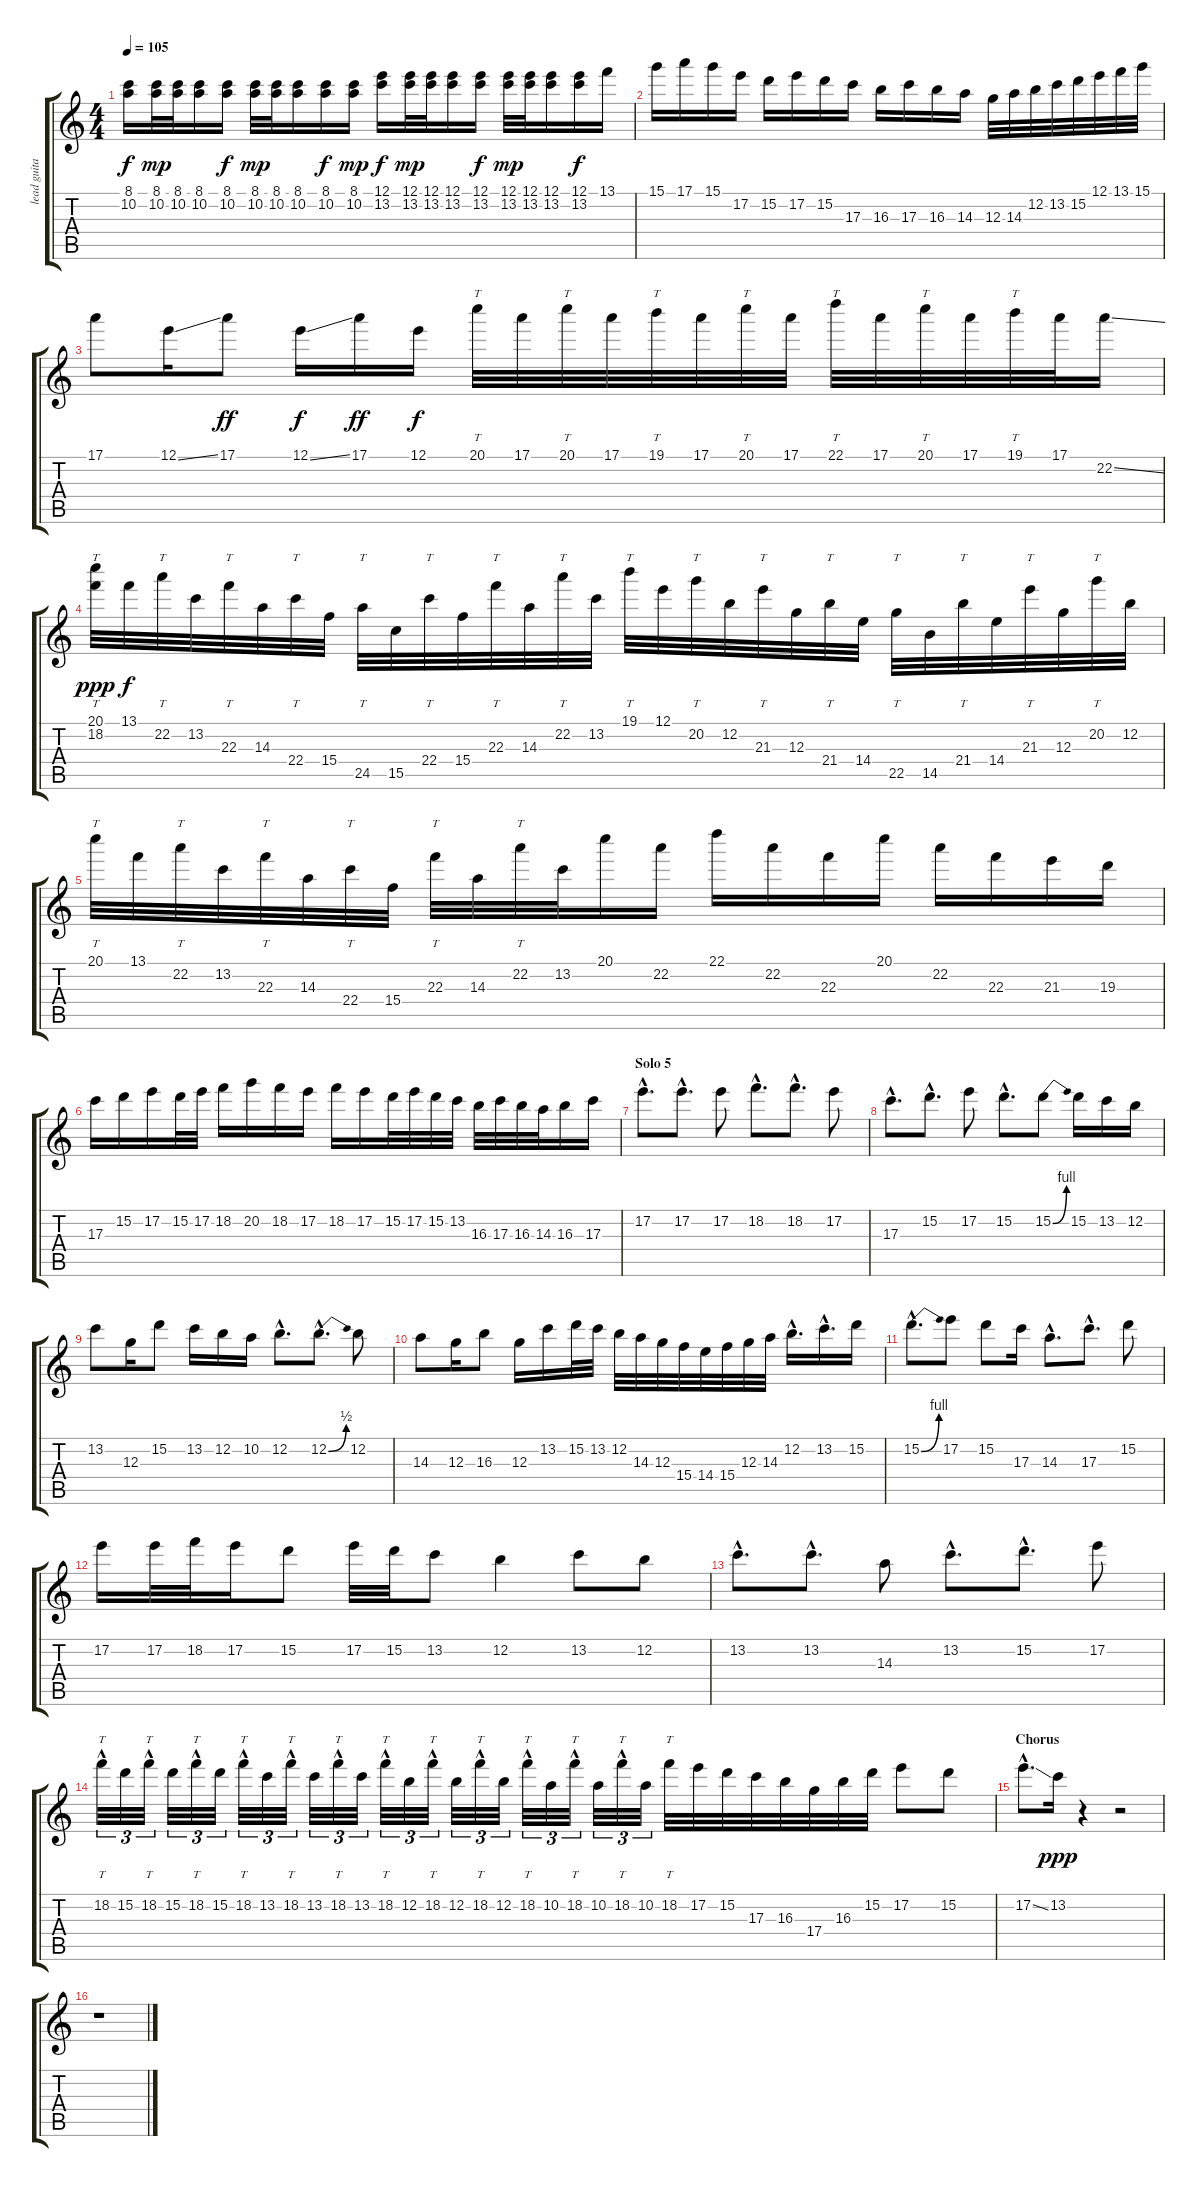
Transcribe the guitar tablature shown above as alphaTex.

\track ("lead guitar 2" "lead guita") {instrument distortionguitar}
\staff {score tabs}
\tuning (E4 B3 G3 D3 A2 E2) {hide}
\ts (4 4)
\tempo 105
\clef g2
\ks c
(8.1 10.2).16{dy f} (8.1 10.2).32{dy mp} (8.1 10.2).32 (8.1 10.2).16 (8.1 10.2).16{dy f} (8.1 10.2).32{dy mp} (8.1 10.2).32 (8.1 10.2).16 (8.1 10.2).16{dy f} (8.1 10.2).16{dy mp} (12.1 13.2).16{dy f} (12.1 13.2).32{dy mp} (12.1 13.2).32 (12.1 13.2).16 (12.1 13.2).16{dy f} (12.1 13.2).32{dy mp} (12.1 13.2).32 (12.1 13.2).16 (12.1 13.2).16{dy f} 13.1.16 |
15.1.16 17.1.16 15.1.16 17.2.16 15.2.16 17.2.16 15.2.16 17.3.16 16.3.16 17.3.16 16.3.16 14.3.16 12.3.32 14.3.32 12.2.32 13.2.32 15.2.32 12.1.32 13.1.32 15.1.32 |
17.1.8 12.1{ss}.16 17.1.8{dy ff} 12.1{ss}.16{dy f} 17.1.16{dy ff} 12.1.16{dy f} 20.1.32{tt} 17.1.32 20.1.32{tt} 17.1.32 19.1.32{tt} 17.1.32 20.1.32{tt} 17.1.32 22.1.32{tt} 17.1.32 20.1.32{tt} 17.1.32 19.1.32{tt} 17.1.32 22.2{ss}.16 |
(20.1 18.2).32{tt dy ppp} 13.1.32{dy f} 22.2.32{tt} 13.2.32 22.3.32{tt} 14.3.32 22.4.32{tt} 15.4.32 24.5.32{tt} 15.5.32 22.4.32{tt} 15.4.32 22.3.32{tt} 14.3.32 22.2.32{tt} 13.2.32 19.1.32{tt} 12.1.32 20.2.32{tt} 12.2.32 21.3.32{tt} 12.3.32 21.4.32{tt} 14.4.32 22.5.32{tt} 14.5.32 21.4.32{tt} 14.4.32 21.3.32{tt} 12.3.32 20.2.32{tt} 12.2.32 |
20.1.32{tt} 13.1.32 22.2.32{tt} 13.2.32 22.3.32{tt} 14.3.32 22.4.32{tt} 15.4.32 22.3.32{tt} 14.3.32 22.2.32{tt} 13.2.32 20.1.16 22.2.16 22.1.16 22.2.16 22.3.16 20.1.16 22.2.16 22.3.16 21.3.16 19.3.16 |
17.3.16 15.2.16 17.2.16 15.2.32 17.2.32 18.2.16 20.2.16 18.2.16 17.2.16 18.2.16 17.2.16 15.2.32 17.2.32 15.2.32 13.2.32 16.3.32 17.3.32 16.3.32 14.3.32 16.3.16 17.3.16 |
\section ("" "Solo 5")
17.2{hac}.8{d volume 15 balance 10} 17.2{hac}.8{d} 17.2.8 18.2{hac}.8{d} 18.2{hac}.8{d} 17.2.8 |
17.3{hac}.8{d} 15.2{hac}.8{d} 17.2.8 15.2{hac}.8{d} 15.2{be (bend 0 0 60 4)}.8 15.2.16 13.2.16 12.2.16 |
13.2.8 12.3.16 15.2.8 13.2.16 12.2.16 10.2.16 12.2{hac}.8{d} 12.2{be (bend 0 0 60 2) hac}.8{d} 12.2.8 |
14.3.8 12.3.16 16.3.8 12.3.16 13.2.16 15.2.32 13.2.32 12.2.32 14.3.32 12.3.32 15.4.32 14.4.32 15.4.32 12.3.32 14.3.32 12.2{hac}.16{d} 13.2{hac}.16{d} 15.2.16 |
15.2{be (bend 0 0 60 4) hac}.8{d} 17.2.8 15.2.8 17.3.16 14.3{hac}.8{d} 17.3{hac}.8{d} 15.2.8 |
17.2.16 17.2.32 18.2.32 17.2.16 15.2.8 17.2.32 15.2.32 13.2.8 12.2.4 13.2.8 12.2.8 |
13.2{hac}.8{d} 13.2{hac}.8{d} 14.3.8 13.2{hac}.8{d} 15.2{hac}.8{d} 17.2.8 |
18.2{hac}.32{tt tu (3 2)} 15.2.32{tu (3 2)} 18.2{hac}.32{tt tu (3 2)} 15.2.32{tu (3 2)} 18.2{hac}.32{tt tu (3 2)} 15.2.32{tu (3 2)} 18.2{hac}.32{tt tu (3 2)} 13.2.32{tu (3 2)} 18.2{hac}.32{tt tu (3 2)} 13.2.32{tu (3 2)} 18.2{hac}.32{tt tu (3 2)} 13.2.32{tu (3 2)} 18.2{hac}.32{tt tu (3 2)} 12.2.32{tu (3 2)} 18.2{hac}.32{tt tu (3 2)} 12.2.32{tu (3 2)} 18.2{hac}.32{tt tu (3 2)} 12.2.32{tu (3 2)} 18.2{hac}.32{tt tu (3 2)} 10.2.32{tu (3 2)} 18.2{hac}.32{tt tu (3 2)} 10.2.32{tu (3 2)} 18.2{hac}.32{tt tu (3 2)} 10.2.32{tu (3 2)} 18.2.32{tt} 17.2.32 15.2.32 17.3.32 16.3.32 17.4.32 16.3.32 15.2.32 17.2.8 15.2.8 |
\section ("" "Chorus")
17.2{ss hac}.8{d} 13.2.16{dy ppp} r.4 r.2 |
r.1
